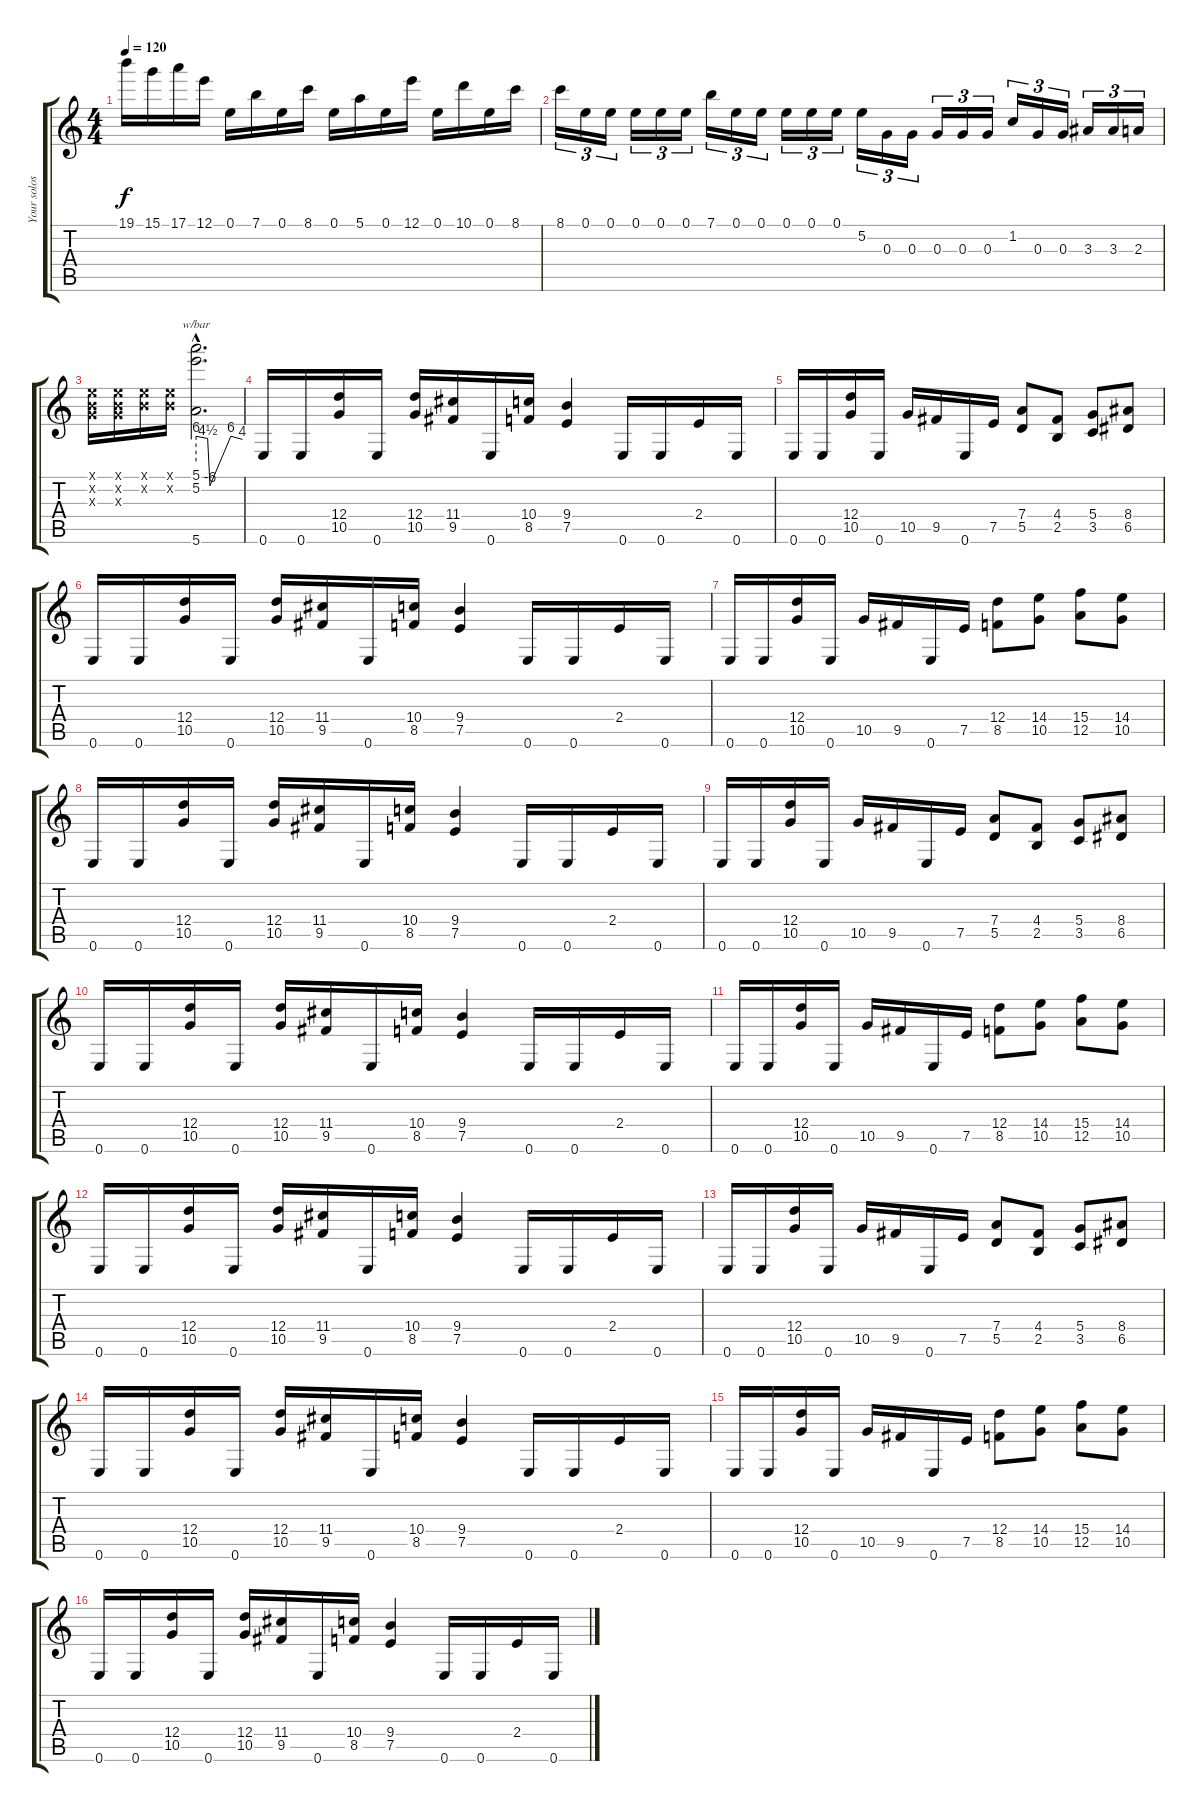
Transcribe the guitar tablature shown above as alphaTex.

\track ("Your solos here!" "Your solos") {instrument distortionguitar}
\staff {score tabs}
\tuning (E4 B3 G3 D3 A2 E2) {hide}
\ts (4 4)
\tempo 120
\clef g2
\ks c
19.1.16{dy f instrument distortionguitar} 15.1.16 17.1.16 12.1.16 0.1.16 7.1.16 0.1.16 8.1.16 0.1.16 5.1.16 0.1.16 12.1.16 0.1.16 10.1.16 0.1.16 8.1.16 |
8.1.16{tu (3 2)} 0.1.16{tu (3 2)} 0.1.16{tu (3 2)} 0.1.16{tu (3 2)} 0.1.16{tu (3 2)} 0.1.16{tu (3 2)} 7.1.16{tu (3 2)} 0.1.16{tu (3 2)} 0.1.16{tu (3 2)} 0.1.16{tu (3 2)} 0.1.16{tu (3 2)} 0.1.16{tu (3 2)} 5.2.16{tu (3 2)} 0.3.16{tu (3 2)} 0.3.16{tu (3 2)} 0.3.16{tu (3 2)} 0.3.16{tu (3 2)} 0.3.16{tu (3 2)} 1.2.16{tu (3 2)} 0.3.16{tu (3 2)} 0.3.16{tu (3 2)} 3.3.16{tu (3 2)} 3.3.16{tu (3 2)} 2.3.16{tu (3 2)} |
(0.1{x} 0.2{x} 0.3{x}).16 (0.1{x} 0.2{x} 0.3{x}).16 (0.1{x} 0.2{x}).16 (0.1{x} 0.2{x}).16 (5.1{hac} 5.2{hac} 5.6{hac}).2{d tbe (custom default 0 24 15 18 18 -24 45 24 60 16) instrument guitarharmonics} |
0.6.16{instrument distortionguitar} 0.6.16 (12.4 10.5).16 0.6.16 (12.4 10.5).16 (11.4 9.5).16 0.6.16 (10.4 8.5).16 (9.4 7.5).4 0.6.16 0.6.16 2.4.16 0.6.16 |
0.6.16{instrument distortionguitar} 0.6.16 (12.4 10.5).16 0.6.16 10.5.16 9.5.16 0.6.16 7.5.16 (7.4 5.5).8 (4.4 2.5).8 (5.4 3.5).8 (8.4 6.5).8 |
0.6.16{instrument distortionguitar} 0.6.16 (12.4 10.5).16 0.6.16 (12.4 10.5).16 (11.4 9.5).16 0.6.16 (10.4 8.5).16 (9.4 7.5).4 0.6.16 0.6.16 2.4.16 0.6.16 |
0.6.16{instrument distortionguitar} 0.6.16 (12.4 10.5).16 0.6.16 10.5.16 9.5.16 0.6.16 7.5.16 (12.4 8.5).8 (14.4 10.5).8 (15.4 12.5).8 (14.4 10.5).8 |
0.6.16{instrument distortionguitar} 0.6.16 (12.4 10.5).16 0.6.16 (12.4 10.5).16 (11.4 9.5).16 0.6.16 (10.4 8.5).16 (9.4 7.5).4 0.6.16 0.6.16 2.4.16 0.6.16 |
0.6.16{instrument distortionguitar} 0.6.16 (12.4 10.5).16 0.6.16 10.5.16 9.5.16 0.6.16 7.5.16 (7.4 5.5).8 (4.4 2.5).8 (5.4 3.5).8 (8.4 6.5).8 |
0.6.16{instrument distortionguitar} 0.6.16 (12.4 10.5).16 0.6.16 (12.4 10.5).16 (11.4 9.5).16 0.6.16 (10.4 8.5).16 (9.4 7.5).4 0.6.16 0.6.16 2.4.16 0.6.16 |
0.6.16{instrument distortionguitar} 0.6.16 (12.4 10.5).16 0.6.16 10.5.16 9.5.16 0.6.16 7.5.16 (12.4 8.5).8 (14.4 10.5).8 (15.4 12.5).8 (14.4 10.5).8 |
0.6.16{instrument distortionguitar} 0.6.16 (12.4 10.5).16 0.6.16 (12.4 10.5).16 (11.4 9.5).16 0.6.16 (10.4 8.5).16 (9.4 7.5).4 0.6.16 0.6.16 2.4.16 0.6.16 |
0.6.16{instrument distortionguitar} 0.6.16 (12.4 10.5).16 0.6.16 10.5.16 9.5.16 0.6.16 7.5.16 (7.4 5.5).8 (4.4 2.5).8 (5.4 3.5).8 (8.4 6.5).8 |
0.6.16{instrument distortionguitar} 0.6.16 (12.4 10.5).16 0.6.16 (12.4 10.5).16 (11.4 9.5).16 0.6.16 (10.4 8.5).16 (9.4 7.5).4 0.6.16 0.6.16 2.4.16 0.6.16 |
0.6.16{instrument distortionguitar} 0.6.16 (12.4 10.5).16 0.6.16 10.5.16 9.5.16 0.6.16 7.5.16 (12.4 8.5).8 (14.4 10.5).8 (15.4 12.5).8 (14.4 10.5).8 |
0.6.16{instrument distortionguitar} 0.6.16 (12.4 10.5).16 0.6.16 (12.4 10.5).16 (11.4 9.5).16 0.6.16 (10.4 8.5).16 (9.4 7.5).4 0.6.16 0.6.16 2.4.16 0.6.16
